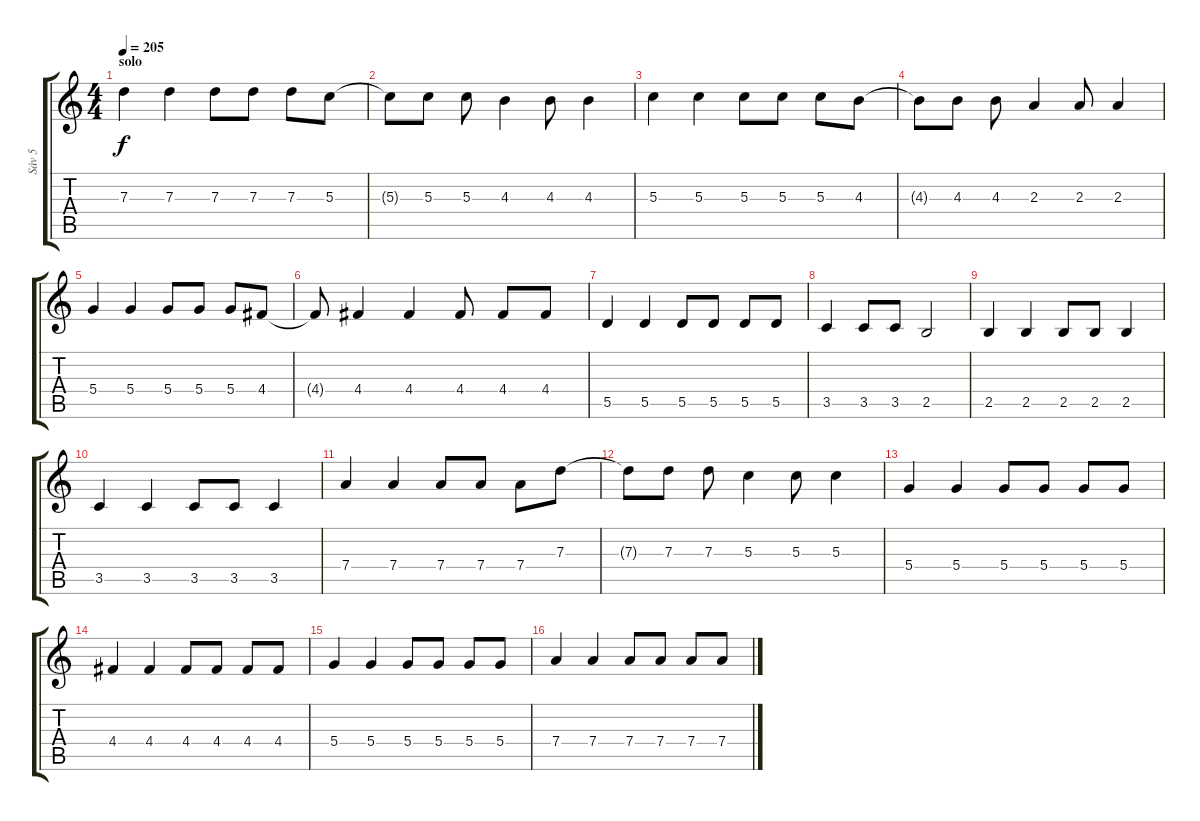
\track ("Sáv 5" "Sáv 5") {instrument distortionguitar}
\staff {score tabs}
\tuning (E4 B3 G3 D3 A2 E2) {hide}
\ts (4 4)
\section ("" "solo")
\tempo 205
\clef g2
\ks c
7.3.4{dy f} 7.3.4 7.3.8 7.3.8 7.3.8 5.3.8 |
5.3{t}.8 5.3.8 5.3.8 4.3.4 4.3.8 4.3.4 |
5.3.4 5.3.4 5.3.8 5.3.8 5.3.8 4.3.8 |
4.3{t}.8 4.3.8 4.3.8 2.3.4 2.3.8 2.3.4 |
5.4.4 5.4.4 5.4.8 5.4.8 5.4.8 4.4.8 |
4.4{t}.8 4.4.4 4.4.4 4.4.8 4.4.8 4.4.8 |
5.5.4 5.5.4 5.5.8 5.5.8 5.5.8 5.5.8 |
3.5.4 3.5.8 3.5.8 2.5.2 |
2.5.4 2.5.4 2.5.8 2.5.8 2.5.4 |
3.5.4 3.5.4 3.5.8 3.5.8 3.5.4 |
7.4.4 7.4.4 7.4.8 7.4.8 7.4.8 7.3.8 |
7.3{t}.8 7.3.8 7.3.8 5.3.4 5.3.8 5.3.4 |
5.4.4 5.4.4 5.4.8 5.4.8 5.4.8 5.4.8 |
4.4.4 4.4.4 4.4.8 4.4.8 4.4.8 4.4.8 |
5.4.4 5.4.4 5.4.8 5.4.8 5.4.8 5.4.8 |
7.4.4 7.4.4 7.4.8 7.4.8 7.4.8 7.4.8
